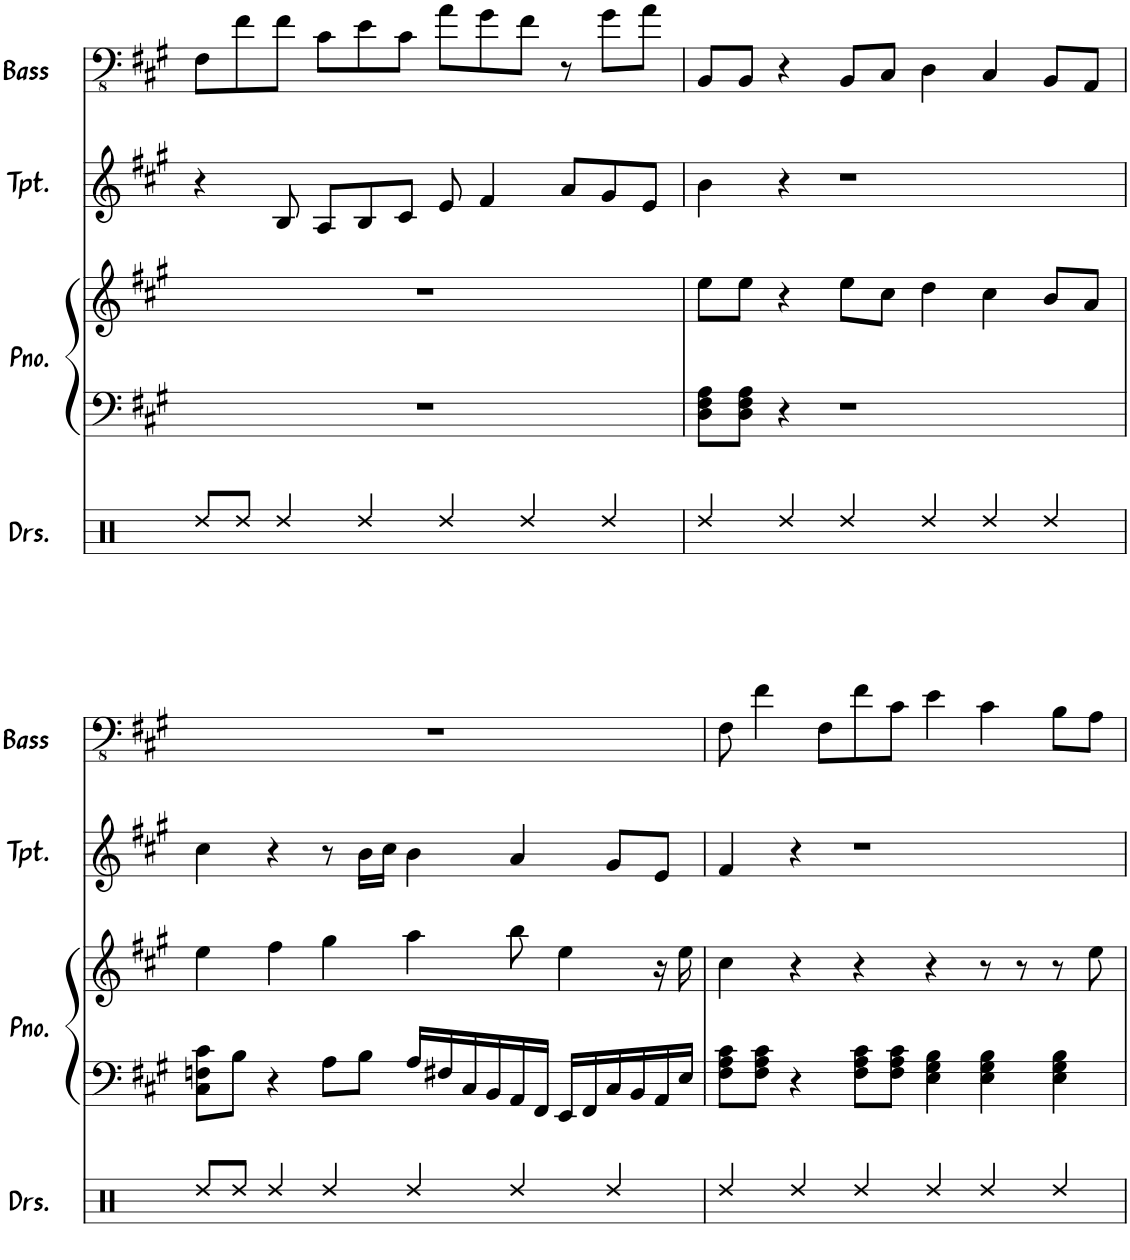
**kern	**kern	**kern	**kern	**kern
*part4	*part3	*part3	*part2	*part1
*staff5	*staff4	*staff3	*staff2	*staff1
*I"Drumset	*I"Piano	*	*I"Trumpet	*I"Acoustic Bass
*I'Drs.	*I'Pno.	*	*I'Tpt.	*I'Bass
!!LO:PB:g=z
*clefX	*clefF4	*clefG2	*clefG2	*clefFv4
*	*	*	*ITrd1c2	*
*k[]	*k[f#c#g#]	*k[f#c#g#]	*k[f#c#g#]	*k[f#c#g#]
*M12/8	*M12/8	*M12/8	*M12/8	*M12/8
=12	=12	=12	=12	=12
8Rdd/L	1.r	1.r	4r	8FF#\L
8Rdd/J	.	.	.	8F#\
4Rdd/	.	.	8B/	8F#\J
.	.	.	8A/L	8C#\L
4Rdd/	.	.	8B/	8E\
.	.	.	8c#/J	8C#\J
4Rdd/	.	.	8e/	8A\L
.	.	.	4f#/	8G#\
4Rdd/	.	.	.	8F#\J
.	.	.	8a/L	8r
4Rdd/	.	.	8g#/	8G#\L
.	.	.	8e/J	8A\J
=13	=13	=13	=13	=13
4Rdd/	8D\ 8F#\ 8A\L	8ee\L	4b\	8BBB/L
.	8D\ 8F#\ 8A\J	8ee\J	.	8BBB/J
4Rdd/	4r	4r	4r	4r
4Rdd/	1r	8ee\L	1r	8BBB/L
.	.	8cc#\J	.	8CC#/J
4Rdd/	.	4dd\	.	4DD\
4Rdd/	.	4cc#\	.	4CC#/
4Rdd/	.	8b/L	.	8BBB/L
.	.	8a/J	.	8AAA/J
!!LO:LB:g=z
=14	=14	=14	=14	=14
8Rdd/L	8C#\ 8Fn\ 8c#\L	4ee\	4cc#\	1.r
8Rdd/J	8B\J	.	.	.
4Rdd/	4r	4ff#\	4r	.
4Rdd/	8A\L	4gg#\	8r	.
.	8B\J	.	16b\LL	.
.	.	.	16cc#\JJ	.
4Rdd/	16A/LL	4aa\	4b\	.
.	16F#X/	.	.	.
.	16C#/	.	.	.
.	16BB/	.	.	.
4Rdd/	16AA/	8bb\	4a/	.
.	16FF#/JJ	.	.	.
.	16EE/LL	4ee\	.	.
.	16FF#/	.	.	.
4Rdd/	16C#/	.	8g#/L	.
.	16BB/	.	.	.
.	16AA/	16r	8e/J	.
.	16E/JJ	16ee\	.	.
=15	=15	=15	=15	=15
4Rdd/	8F#\ 8A\ 8c#\L	4cc#\	4f#/	8FF#\
.	8F#\ 8A\ 8c#\J	.	.	4F#\
4Rdd/	4r	4r	4r	.
.	.	.	.	8FF#\L
4Rdd/	8F#\ 8A\ 8c#\L	4r	1r	8F#\
.	8F#\ 8A\ 8c#\J	.	.	8C#\J
4Rdd/	4E\ 4G#\ 4B\	4r	.	4E\
4Rdd/	4E\ 4G#\ 4B\	8r	.	4C#\
.	.	8r	.	.
4Rdd/	4E\ 4G#\ 4B\	8r	.	8BB\L
.	.	8ee\	.	8AA\J
=	=	=	=	=
*-	*-	*-	*-	*-
